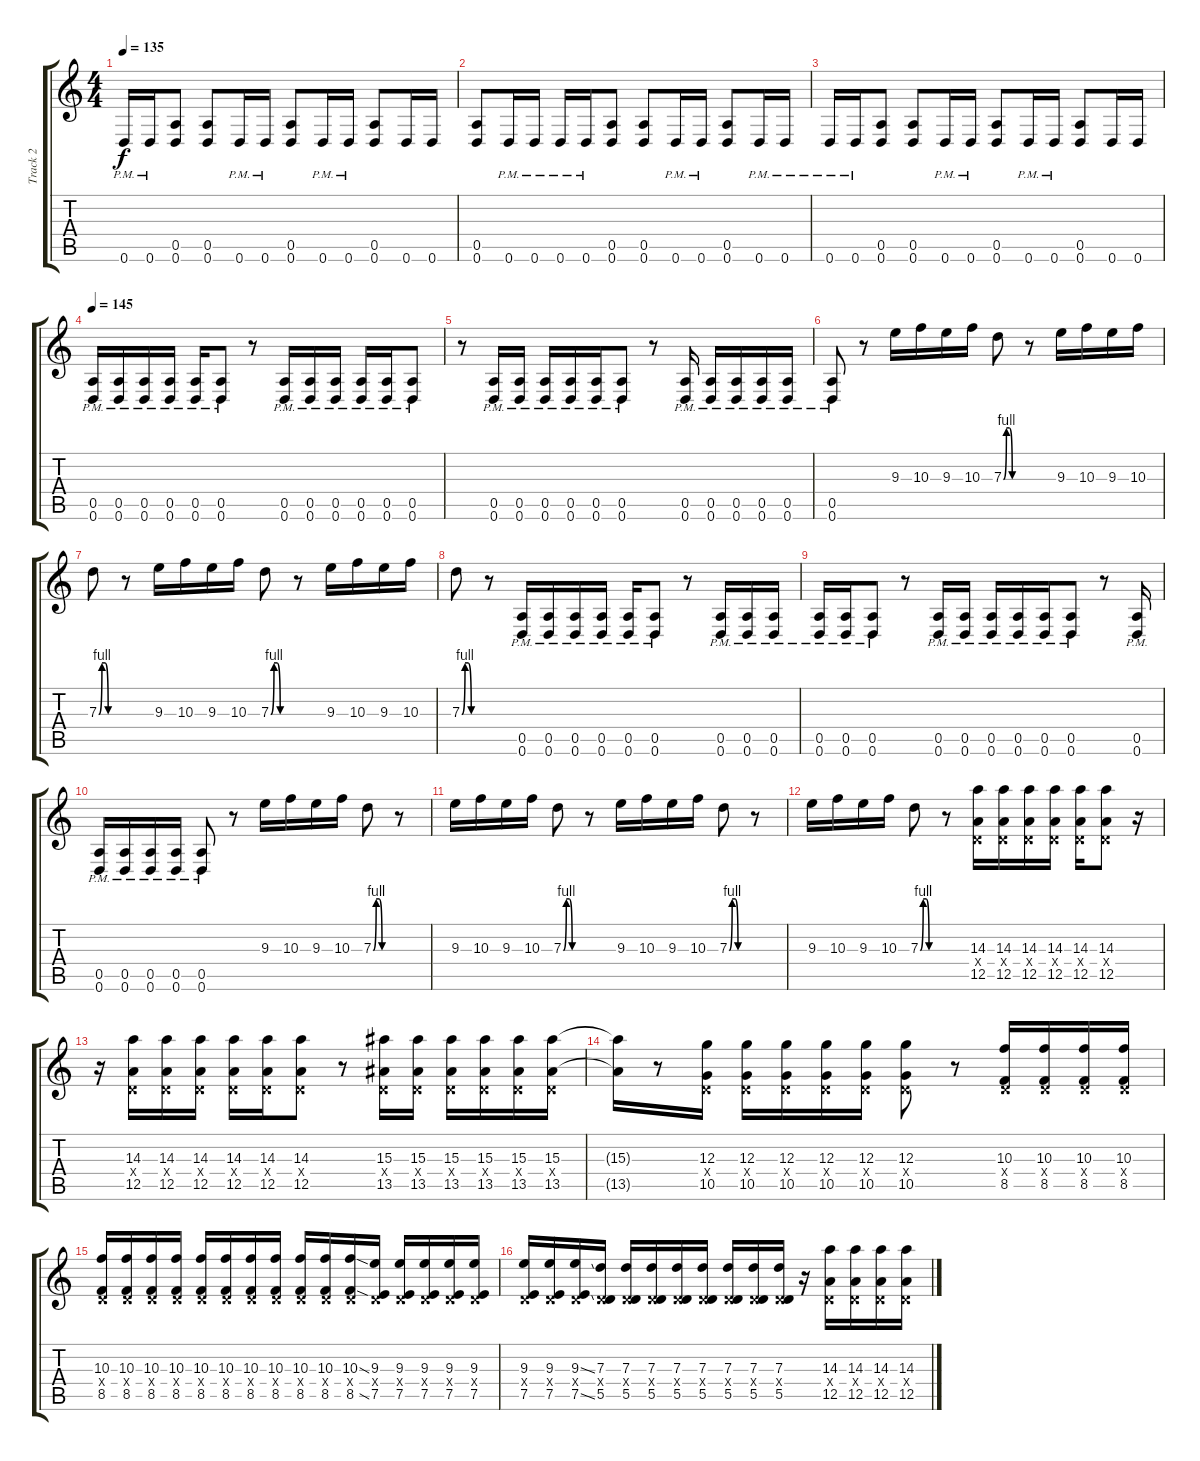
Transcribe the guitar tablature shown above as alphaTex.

\track ("Track 2" "Track 2") {instrument distortionguitar}
\staff {score tabs}
\tuning (E4 B3 G3 D3 A2 D2) {hide}
\ts (4 4)
\tempo 135
\clef g2
\ks c
0.6{pm}.16{dy f} 0.6{pm}.16 (0.5 0.6).8 (0.5 0.6).8 0.6{pm}.16 0.6{pm}.16 (0.5 0.6).8 0.6{pm}.16 0.6{pm}.16 (0.5 0.6).8 0.6.16 0.6.16 |
(0.5 0.6).8 0.6{pm}.16 0.6{pm}.16 0.6{pm}.16 0.6{pm}.16 (0.5 0.6).8 (0.5 0.6).8 0.6{pm}.16 0.6{pm}.16 (0.5 0.6).8 0.6{pm}.16 0.6{pm}.16 |
0.6{pm}.16 0.6{pm}.16 (0.5 0.6).8 (0.5 0.6).8 0.6{pm}.16 0.6{pm}.16 (0.5 0.6).8 0.6{pm}.16 0.6{pm}.16 (0.5 0.6).8 0.6.16 0.6.16 |
\tempo 145
(0.5{pm} 0.6{pm}).16 (0.5{pm} 0.6{pm}).16 (0.5{pm} 0.6{pm}).16 (0.5{pm} 0.6{pm}).16 (0.5{pm} 0.6{pm}).16 (0.5{pm} 0.6{pm}).8 r.8 (0.5{pm} 0.6{pm}).16 (0.5{pm} 0.6{pm}).16 (0.5{pm} 0.6{pm}).16 (0.5{pm} 0.6{pm}).16 (0.5{pm} 0.6{pm}).16 (0.5{pm} 0.6{pm}).8 |
r.8 (0.5{pm} 0.6{pm}).16 (0.5{pm} 0.6{pm}).16 (0.5{pm} 0.6{pm}).16 (0.5{pm} 0.6{pm}).16 (0.5{pm} 0.6{pm}).16 (0.5{pm} 0.6{pm}).8 r.8 (0.5{pm} 0.6{pm}).16 (0.5{pm} 0.6{pm}).16 (0.5{pm} 0.6{pm}).16 (0.5{pm} 0.6{pm}).16 (0.5{pm} 0.6{pm}).16 |
(0.5{pm} 0.6{pm}).8 r.8 9.3.16 10.3.16 9.3.16 10.3.16 7.3{be (custom 0 0 10 4 20 4 30 0 60 0)}.8 r.8 9.3.16 10.3.16 9.3.16 10.3.16 |
7.3{be (custom 0 0 10 4 20 4 30 0 60 0)}.8 r.8 9.3.16 10.3.16 9.3.16 10.3.16 7.3{be (custom 0 0 10 4 20 4 30 0 60 0)}.8 r.8 9.3.16 10.3.16 9.3.16 10.3.16 |
7.3{be (custom 0 0 10 4 20 4 30 0 60 0)}.8 r.8 (0.5{pm} 0.6{pm}).16 (0.5{pm} 0.6{pm}).16 (0.5{pm} 0.6{pm}).16 (0.5{pm} 0.6{pm}).16 (0.5{pm} 0.6{pm}).16 (0.5{pm} 0.6{pm}).8 r.8 (0.5{pm} 0.6{pm}).16 (0.5{pm} 0.6{pm}).16 (0.5{pm} 0.6{pm}).16 |
(0.5{pm} 0.6{pm}).16 (0.5{pm} 0.6{pm}).16 (0.5{pm} 0.6{pm}).8 r.8 (0.5{pm} 0.6{pm}).16 (0.5{pm} 0.6{pm}).16 (0.5{pm} 0.6{pm}).16 (0.5{pm} 0.6{pm}).16 (0.5{pm} 0.6{pm}).16 (0.5{pm} 0.6{pm}).8 r.8 (0.5{pm} 0.6{pm}).16 |
(0.5{pm} 0.6{pm}).16 (0.5{pm} 0.6{pm}).16 (0.5{pm} 0.6{pm}).16 (0.5{pm} 0.6{pm}).16 (0.5{pm} 0.6{pm}).8 r.8 9.3.16 10.3.16 9.3.16 10.3.16 7.3{be (custom 0 0 10 4 20 4 30 0 60 0)}.8 r.8 |
9.3.16 10.3.16 9.3.16 10.3.16 7.3{be (custom 0 0 10 4 20 4 30 0 60 0)}.8 r.8 9.3.16 10.3.16 9.3.16 10.3.16 7.3{be (custom 0 0 10 4 20 4 30 0 60 0)}.8 r.8 |
9.3.16 10.3.16 9.3.16 10.3.16 7.3{be (custom 0 0 10 4 20 4 30 0 60 0)}.8 r.8 (14.3 0.4{x} 12.5).16 (14.3 0.4{x} 12.5).16 (14.3 0.4{x} 12.5).16 (14.3 0.4{x} 12.5).16 (14.3 0.4{x} 12.5).16 (14.3 0.4{x} 12.5).8 r.16 |
r.16 (14.3 0.4{x} 12.5).16 (14.3 0.4{x} 12.5).16 (14.3 0.4{x} 12.5).16 (14.3 0.4{x} 12.5).16 (14.3 0.4{x} 12.5).16 (14.3 0.4{x} 12.5).8 r.8 (15.3 0.4{x} 13.5).16 (15.3 0.4{x} 13.5).16 (15.3 0.4{x} 13.5).16 (15.3 0.4{x} 13.5).16 (15.3 0.4{x} 13.5).16 (15.3 0.4{x} 13.5).16 |
(15.3{t} 13.5{t}).16 r.8 (12.3 0.4{x} 10.5).16 (12.3 0.4{x} 10.5).16 (12.3 0.4{x} 10.5).16 (12.3 0.4{x} 10.5).16 (12.3 0.4{x} 10.5).16 (12.3 0.4{x} 10.5).8 r.8 (10.3 0.4{x} 8.5).16 (10.3 0.4{x} 8.5).16 (10.3 0.4{x} 8.5).16 (10.3 0.4{x} 8.5).16 |
(10.3 0.4{x} 8.5).16 (10.3 0.4{x} 8.5).16 (10.3 0.4{x} 8.5).16 (10.3 0.4{x} 8.5).16 (10.3 0.4{x} 8.5).16 (10.3 0.4{x} 8.5).16 (10.3 0.4{x} 8.5).16 (10.3 0.4{x} 8.5).16 (10.3 0.4{x} 8.5).16 (10.3 0.4{x} 8.5).16 (10.3{ss} 0.4{x} 8.5{ss}).16 (9.3 0.4{x} 7.5).16 (9.3 0.4{x} 7.5).16 (9.3 0.4{x} 7.5).16 (9.3 0.4{x} 7.5).16 (9.3 0.4{x} 7.5).16 |
(9.3 0.4{x} 7.5).16 (9.3 0.4{x} 7.5).16 (9.3{ss} 0.4{x} 7.5{ss}).16 (7.3 0.4{x} 5.5).16 (7.3 0.4{x} 5.5).16 (7.3 0.4{x} 5.5).16 (7.3 0.4{x} 5.5).16 (7.3 0.4{x} 5.5).16 (7.3 0.4{x} 5.5).16 (7.3 0.4{x} 5.5).16 (7.3 0.4{x} 5.5).16 r.16 (14.3 0.4{x} 12.5).16 (14.3 0.4{x} 12.5).16 (14.3 0.4{x} 12.5).16 (14.3 0.4{x} 12.5).16
